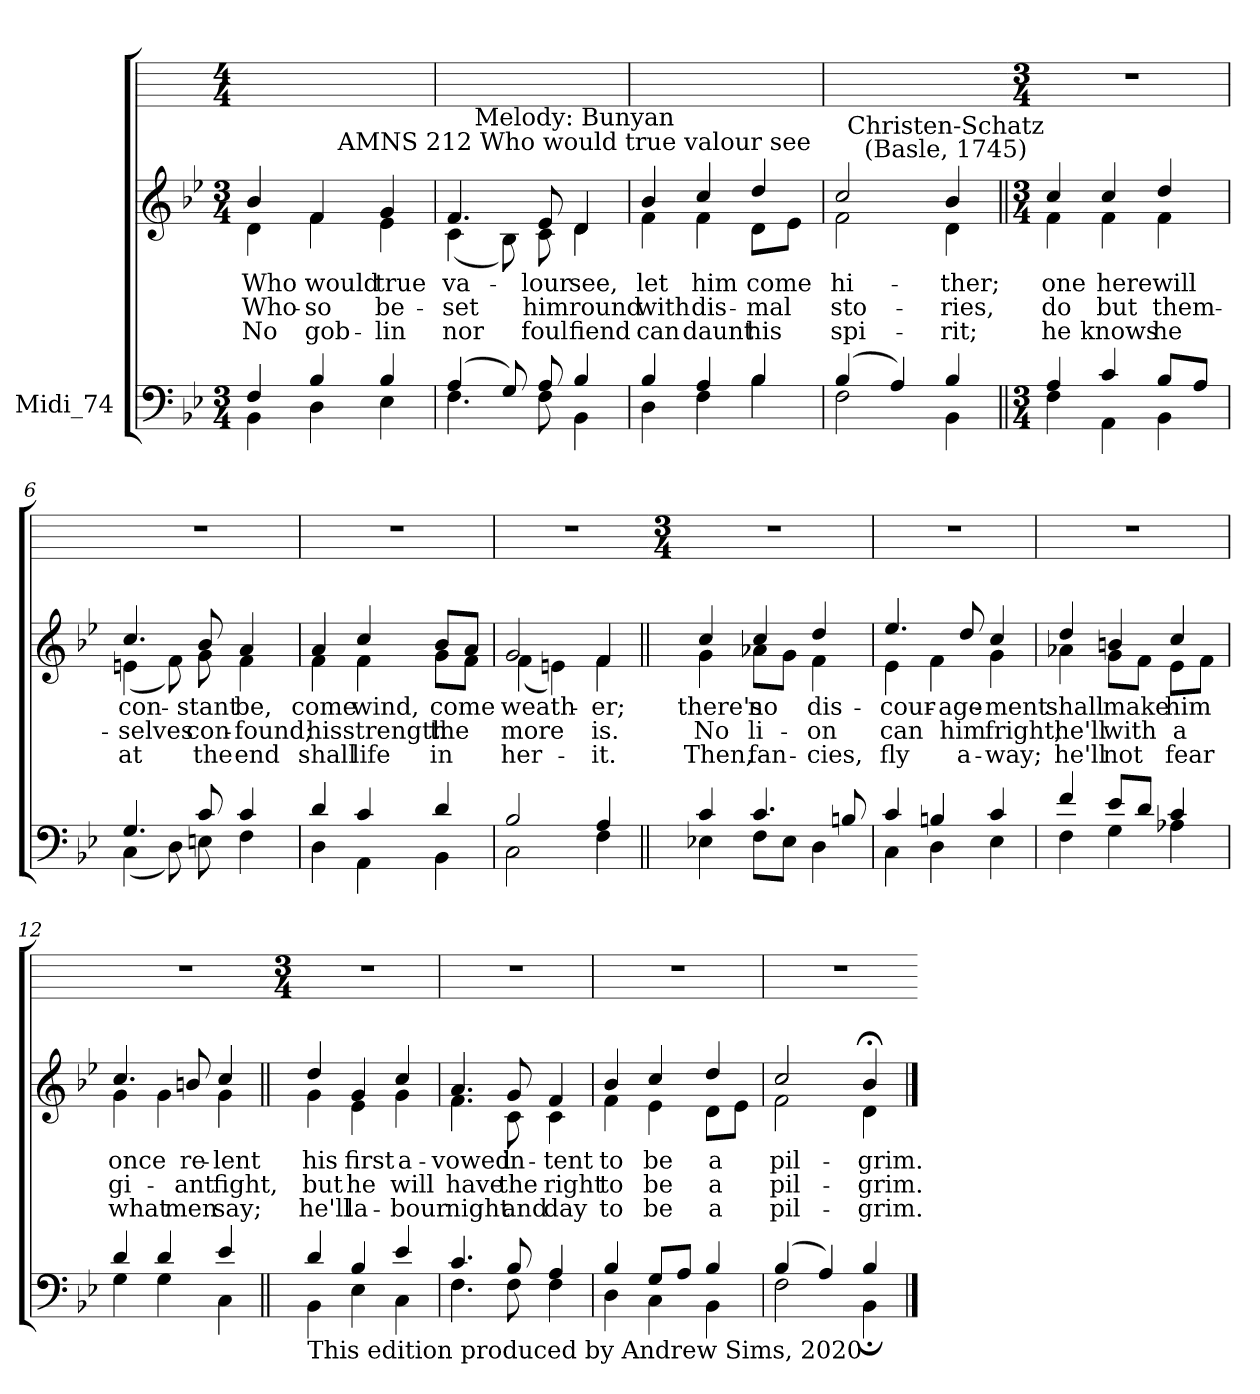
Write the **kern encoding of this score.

**kern	**kern	**text	**text	**text	**kern
*part3	*part2	*part2	*part2	*part2	*part1
*staff3	*staff2	*staff2	*staff2	*staff2	*staff1
*I"Midi_74	*	*	*	*	*
*clefF4	*clefG2	*	*	*	*
*k[b-e-]	*k[b-e-]	*	*	*	*
*B-:	*B-:	*	*	*	*
*M3/4	*M3/4	*	*	*	*M4/4
=1	=1	=1	=1	=1	=1
*^	*	*	*	*	*
!	!	!LO:TX:a:cj:t=John Bunyan\n(1628-1688)	!	!	!	!
!	!	!	!LO:LY:b	!LO:LY:b	!LO:LY:b	!
*	*	*^	*	*	*	*
4F/	4BB-\	4b-/	4d\	Who	Who-	-No	2.r
!	!	!	!	!LO:LY:b	!LO:LY:b	!LO:LY:b	!
4B-/	4D\	4f/	4f\	would	so	gob-	.
!	!	!	!	!LO:LY:b	!LO:LY:b	!LO:LY:b	!
4B-/	4E-\	4g/	4e-\	-true	be-	-lin	.
=2	=2	=2	=2	=2	=2	=2	=2
!	!	!	!	!LO:LY:b	!LO:LY:b	!LO:LY:b	!
(>4A/	4.F\	4.f/	(<4c\	va-	-set	nor	2.r
8G/)	.	.	8B-\)	.	.	.	.
!	!	!	!	!LO:LY:b	!LO:LY:b	!LO:LY:b	!
8A/	8F\	8e-/	8c\	lour	him	foul	.
!	!	!LO:TX:a:cj:t=AMNS 212 Who would true valour see	!	!	!	!	!
!	!	!LO:TX:a:cj:t=Melody&colon; Bunyan	!	!	!	!	!
!	!	!	!	!LO:LY:b	!LO:LY:b	!LO:LY:b	!
4B-/	4BB-\	4d/	4d\	see,	round	fiend	.
=3	=3	=3	=3	=3	=3	=3	=3
!	!	!	!	!LO:LY:b	!LO:LY:b	!LO:LY:b	!
4B-/	4D\	4b-/	4f\	let	with	can	2.r
!	!	!	!	!LO:LY:b	!LO:LY:b	!LO:LY:b	!
4A/	4F\	4cc/	4f\	him	dis-	-daunt	.
!	!	!	!	!LO:LY:b	!LO:LY:b	!LO:LY:b	!
4B-/	4B-\	4dd/	8d\L	come	mal	his	.
.	.	.	8e-\J	.	.	.	.
=4	=4	=4	=4	=4	=4	=4	=4
!	!	!	!	!LO:LY:b	!LO:LY:b	!LO:LY:b	!
(>4B-/	2F\	2cc/	2f\	hi-	-sto-	-spi-	2.r
4A/)	.	.	.	.	.	.	.
!	!	!LO:TX:a:cj:t=Christen-Schatz\n(Basle, 1745)	!	!	!	!	!
!	!	!	!	!LO:LY:b	!LO:LY:b	!LO:LY:b	!
4B-/	4BB-\	4b-/	4d\	-ther;	ries,	rit;	.
!!LO:LB:g=z
=5||	=5||	=5||	=5||	=5	=5	=5	=5
*M3/4	*	*M3/4	*	*	*	*	*M3/4
!	!	!	!	!LO:LY:b	!LO:LY:b	!LO:LY:b	!
4A/	4F\	4cc/	4f\	one	do	he	2.r
!	!	!	!	!LO:LY:b	!LO:LY:b	!LO:LY:b	!
4c/	4AA\	4cc/	4f\	here	but	knows	.
!	!	!	!	!LO:LY:b	!LO:LY:b	!LO:LY:b	!
8B-/L	4BB-\	4dd/	4f\	will	them-	-he	.
8A/J	.	.	.	.	.	.	.
=6	=6	=6	=6	=6	=6	=6	=6
!	!	!	!	!LO:LY:b	!LO:LY:b	!LO:LY:b	!
4.G/	(<4C\	4.cc/	(<4en\	con-	-selves	at	2.r
.	8D\)	.	8f\)	.	.	.	.
!	!	!	!	!LO:LY:b	!LO:LY:b	!LO:LY:b	!
8c/	8En\	8b-/	8g\	stant	con-	-the	.
!	!	!	!	!LO:LY:b	!LO:LY:b	!LO:LY:b	!
4c/	4F\	4a/	4f\	be,	found;	end	.
=7	=7	=7	=7	=7	=7	=7	=7
!	!	!	!	!LO:LY:b	!LO:LY:b	!LO:LY:b	!
4d/	4D\	4a/	4f\	come	his	shall	2.r
!	!	!	!	!LO:LY:b	!LO:LY:b	!LO:LY:b	!
4c/	4AA\	4cc/	4f\	wind,	strength	life	.
!	!	!	!	!LO:LY:b	!LO:LY:b	!LO:LY:b	!
4d/	4BB-\	8b-/L	8g\L	come	the	in	.
.	.	8a/J	8f\J	.	.	.	.
=8	=8	=8	=8	=8	=8	=8	=8
!	!	!	!	!LO:LY:b	!LO:LY:b	!LO:LY:b	!
2B-/	2C\	2g/	(<4f\	weath-	-more	her-	2.r
.	.	.	4en\)	.	.	.	.
!	!	!	!	!LO:LY:b	!LO:LY:b	!LO:LY:b	!
4A/	4F\	4f/	4f\	-er;	is.	it.	.
!!LO:LB:g=z
=9||	=9||	=9||	=9||	=9	=9	=9	=9
*	*	*	*	*	*	*	*M3/4
!	!	!	!	!LO:LY:b	!LO:LY:b	!LO:LY:b	!
4c/	4E-X\	4cc/	4g\	there's	No	Then,	2.r
!	!	!	!	!LO:LY:b	!LO:LY:b	!LO:LY:b	!
4.c/	8F\L	4cc/	8a-X\L	no	li-	-fan-	.
.	8E-\J	.	8g\J	.	.	.	.
!	!	!	!	!LO:LY:b	!LO:LY:b	!LO:LY:b	!
.	4D\	4dd/	4f\	-dis-	-on	cies,	.
8Bn/	.	.	.	.	.	.	.
=10	=10	=10	=10	=10	=10	=10	=10
!	!	!	!	!LO:LY:b	!LO:LY:b	!LO:LY:b	!
4c/	4C\	4.ee-/	4e-\	cour-	-can	fly	2.r
4Bn/	4D\	.	4f\	.	.	.	.
!	!	!	!	!LO:LY:b	!LO:LY:b	!LO:LY:b	!
.	.	8dd/	.	age-	-him	a-	.
!	!	!	!	!LO:LY:b	!LO:LY:b	!LO:LY:b	!
4c/	4E-\	4cc/	4g\	-ment	fright;	way;	.
=11	=11	=11	=11	=11	=11	=11	=11
!	!	!	!	!LO:LY:b	!LO:LY:b	!LO:LY:b	!
4f/	4F\	4dd/	4a-X\	shall	he'll	he'll	2.r
!	!	!	!	!LO:LY:b	!LO:LY:b	!LO:LY:b	!
8e-/L	4G\	4bn/	8g\L	make	with	not	.
8d/J	.	.	8f\J	.	.	.	.
!	!	!	!	!LO:LY:b	!LO:LY:b	!LO:LY:b	!
4c/	4A-X\	4cc/	8e-\L	him	a	fear	.
.	.	.	8f\J	.	.	.	.
=12	=12	=12	=12	=12	=12	=12	=12
!	!	!	!	!LO:LY:b	!LO:LY:b	!LO:LY:b	!
4d/	4G\	4.cc/	4g\	once	gi-	-what	2.r
4d/	4G\	.	4g\	.	.	.	.
!	!	!	!	!LO:LY:b	!LO:LY:b	!LO:LY:b	!
.	.	8bn/	.	re-	-ant	men	.
!	!	!	!	!LO:LY:b	!LO:LY:b	!LO:LY:b	!
4e-/	4C\	4cc/	4g\	lent	fight,	say;	.
!!LO:LB:g=z
=13||	=13||	=13||	=13||	=13	=13	=13	=13
*	*	*	*	*	*	*	*M3/4
!LO:TX:b:t=This edition produced by Andrew Sims, 2020	!	!	!	!	!	!	!
!	!	!	!	!LO:LY:b	!LO:LY:b	!LO:LY:b	!
4d/	4BB-\	4dd/	4g\	his	but	he'll	2.r
!	!	!	!	!LO:LY:b	!LO:LY:b	!LO:LY:b	!
4B-/	4E-\	4g/	4e-\	first	he	la-	.
!	!	!	!	!LO:LY:b	!LO:LY:b	!LO:LY:b	!
4e-/	4C\	4cc/	4g\	-a-	-will	bour	.
=14	=14	=14	=14	=14	=14	=14	=14
!	!	!	!	!LO:LY:b	!LO:LY:b	!LO:LY:b	!
4.c/	4.F\	4.a/	4.f\	vowed	have	night	2.r
!	!	!	!	!LO:LY:b	!LO:LY:b	!LO:LY:b	!
8B-/	8F\	8g/	8c\	in-	-the	and	.
!	!	!	!	!LO:LY:b	!LO:LY:b	!LO:LY:b	!
4A/	4F\	4f/	4c\	tent	right	day	.
=15	=15	=15	=15	=15	=15	=15	=15
!	!	!	!	!LO:LY:b	!LO:LY:b	!LO:LY:b	!
4B-/	4D\	4b-/	4f\	to	to	to	2.r
!	!	!	!	!LO:LY:b	!LO:LY:b	!LO:LY:b	!
8G/L	4C\	4cc/	4e-\	be	be	be	.
8A/J	.	.	.	.	.	.	.
!	!	!	!	!LO:LY:b	!LO:LY:b	!LO:LY:b	!
4B-/	4BB-\	4dd/	8d\L	a	a	a	.
.	.	.	8e-\J	.	.	.	.
=16	=16	=16	=16	=16	=16	=16	=16
!	!	!	!	!LO:LY:b	!LO:LY:b	!LO:LY:b	!
(>4B-/	2F\	2cc/	2f\	pil-	-pil-	-pil-	2.r
4A/)	.	.	.	.	.	.	.
!	!	!	!	!LO:LY:b	!LO:LY:b	!LO:LY:b	!
4B-/	4BB-;\	4b-;</	4d\	-grim.	grim.	grim.	.
*v	*v	*	*	*	*	*	*
*	*v	*v	*	*	*	*
==	==	=	=	=	=
*-	*-	*-	*-	*-	*-
